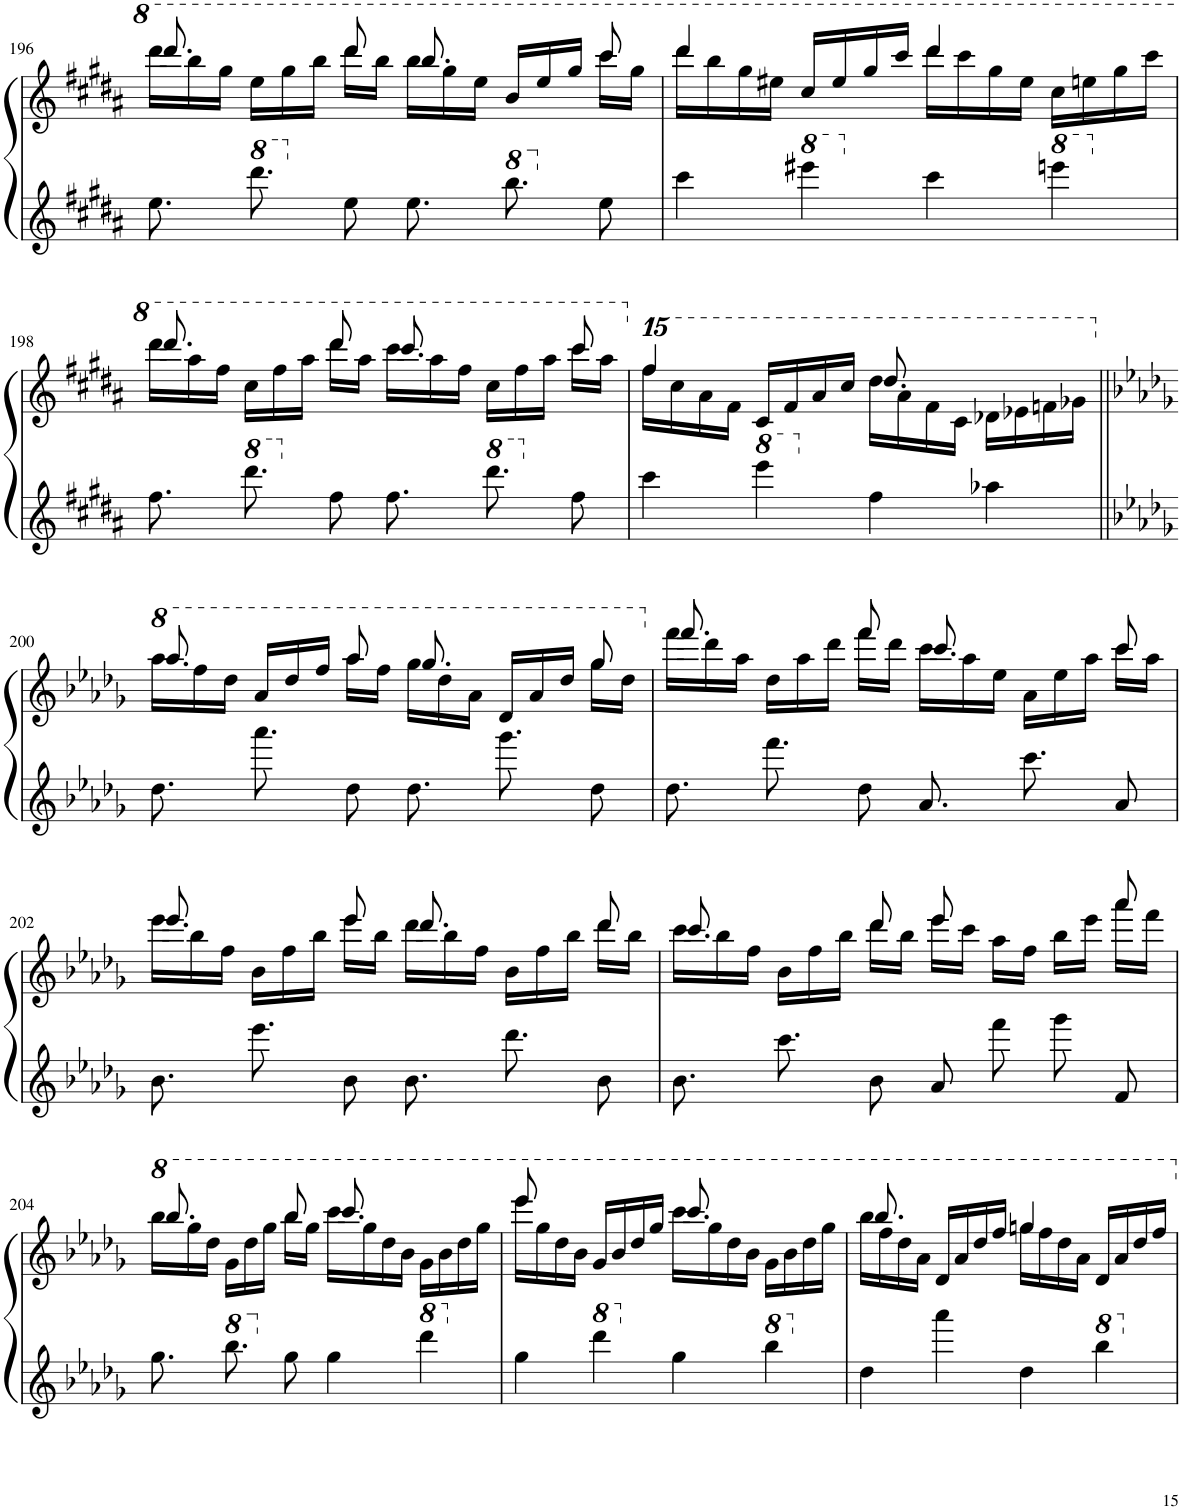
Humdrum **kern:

**kern	**kern
*part1	*part1
*staff2	*staff1
*I"Piano	*
*I'Pno.	*
!!LO:PB:g=z
*clefG2	*clefG2
*k[f#c#g#d#a#]	*k[f#c#g#d#a#]
*M4/4	*M4/4
=196	=196
*	*^
8.ee\L	16dddd#\LL	8.dddd#/
.	16bbb\	.
.	16ggg#\JJ	.
*8va	*	*
8.dddd#\J	16eee\LL	8.ryy
.	16ggg#\	.
.	16bbb\JJ	.
*X8va	*	*
8ee\L	16dddd#\LL	8dddd#/
.	16bbb\JJ	.
8.ee\	16bbb\LL	8.bbb/
.	16ggg#\	.
.	16eee\JJ	.
*8va	*	*
8.bbb\J	16bb/LL	8.ryy
.	16eee/	.
.	16ggg#/JJ	.
*X8va	*	*
8ee\J	16cccc#\LL	8cccc#/
.	16ggg#\JJ	.
=197	=197	=197
4ccc#\	16dddd#\LL	4dddd#/
.	16bbb\	.
.	16ggg#\	.
.	16eee#X\JJ	.
*8va	*	*
4eeee#X\	16ccc#/LL	4ryy
.	16eee#/	.
.	16ggg#/	.
.	16cccc#/JJ	.
*X8va	*	*
4ccc#\	16dddd#\LL	4dddd#/
.	16cccc#\	.
.	16ggg#\	.
.	16eee#\JJ	.
*8va	*	*
4eeeen\	16ccc#\LL	4ryy
.	16eeen\	.
.	16ggg#\	.
.	16cccc#\JJ	.
!!LO:LB:g=z	!!
=198	=198	=198
*X8va	*	*
8.ff#\L	16dddd#\LL	8.dddd#/
.	16aaa#\	.
.	16fff#\JJ	.
*8va	*	*
8.dddd#\J	16ccc#\LL	8.ryy
.	16fff#\	.
.	16aaa#\JJ	.
*X8va	*	*
8ff#\L	16dddd#\LL	8dddd#/
.	16aaa#\JJ	.
8.ff#\	16cccc#\LL	8.cccc#/
.	16aaa#\	.
.	16fff#\JJ	.
*8va	*	*
8.dddd#\J	16ccc#\LL	8.ryy
.	16fff#\	.
.	16aaa#\JJ	.
*X8va	*	*
8ff#\J	16cccc#\LL	8cccc#/
.	16aaa#\JJ	.
=199	=199	=199
*	*15ma	*
4ccc#\	16ffff#\LL	4ffff#/
.	16cccc#\	.
.	16aaa#\	.
.	16fff#\JJ	.
*8va	*	*
4eeee\	16ccc#/LL	4ryy
.	16fff#/	.
.	16aaa#/	.
.	16cccc#/JJ	.
*X8va	*	*
4ff#\	16dddd#\LL	8.dddd#/
.	16aaa#\	.
.	16fff#\	.
.	16ccc#\JJ	4ryy
4aa-X\	16ddd-X\LL	.
.	16eee-X\	.
.	16fffn\	.
.	16ggg-X\JJ	16ryy
!!LO:LB:g=z	!!
=200||	=200||	=200||
*k[b-e-a-d-g-]	*k[b-e-a-d-g-]	*
*	*X15ma	*
*	*8va	*
8.dd-\L	16aaa-\LL	8.aaa-/
.	16fff\	.
.	16ddd-\JJ	.
8.aaa-\J	16aa-/LL	8.ryy
.	16ddd-/	.
.	16fff/JJ	.
8dd-\L	16aaa-\LL	8aaa-/
.	16fff\JJ	.
8.dd-\	16ggg-\LL	8.ggg-/
.	16ddd-\	.
.	16aa-\JJ	.
8.ggg-\J	16dd-/LL	8.ryy
.	16aa-/	.
.	16ddd-/JJ	.
8dd-\J	16ggg-\LL	8ggg-/
.	16ddd-\JJ	.
=201	=201	=201
*	*X8va	*
8.dd-\L	16fff\LL	8.fff/
.	16ddd-\	.
.	16aa-\JJ	.
8.fff\J	16dd-\LL	8.ryy
.	16aa-\	.
.	16ddd-\JJ	.
8dd-\L	16fff\LL	8fff/
.	16ddd-\JJ	.
8.a-\	16ccc\LL	8.ccc/
.	16aa-\	.
.	16ee-\JJ	.
8.ccc\J	16a-\LL	8.ryy
.	16ee-\	.
.	16aa-\JJ	.
8a-/J	16ccc\LL	8ccc/
.	16aa-\JJ	.
!!LO:LB:g=z	!!
=202	=202	=202
8.b-\L	16eee-\LL	8.eee-/
.	16bb-\	.
.	16ff\JJ	.
8.eee-\J	16b-\LL	8.ryy
.	16ff\	.
.	16bb-\JJ	.
8b-\L	16eee-\LL	8eee-/
.	16bb-\JJ	.
8.b-\	16ddd-\LL	8.ddd-/
.	16bb-\	.
.	16ff\JJ	.
8.ddd-\J	16b-\LL	8.ryy
.	16ff\	.
.	16bb-\JJ	.
8b-\J	16ddd-\LL	8ddd-/
.	16bb-\JJ	.
=203	=203	=203
8.b-\L	16ccc\LL	8.ccc/
.	16bb-\	.
.	16ff\JJ	.
8.ccc\J	16b-\LL	8.ryy
.	16ff\	.
.	16bb-\JJ	.
8b-\L	16ddd-\LL	8ddd-/
.	16bb-\JJ	.
8a-\	16eee-\LL	8eee-/
.	16ccc\JJ	.
8fff\J	16aa-\LL	4ryy
.	16ff\JJ	.
8ggg-\L	16bb-\LL	.
.	16eee-\JJ	.
8f\J	16aaa-\LL	8aaa-/
.	16fff\JJ	.
!!LO:LB:g=z	!!
=204	=204	=204
*	*8va	*
8.gg-\L	16bbb-\LL	8.bbb-/
.	16ggg-\	.
.	16ddd-\JJ	.
*8va	*	*
8.bbb-\J	16gg-\LL	8.ryy
.	16ddd-\	.
.	16ggg-\JJ	.
*X8va	*	*
8gg-\	16bbb-\LL	8bbb-/
.	16ggg-\JJ	.
4gg-\	16cccc\LL	8.cccc/
.	16ggg-\	.
.	16ddd-\	.
.	16bb-\JJ	4ryy
*8va	*	*
4dddd-\	16gg-\LL	.
.	16bb-\	.
.	16ddd-\	.
.	16ggg-\JJ	16ryy
=205	=205	=205
*X8va	*	*
4gg-\	16eeee-\LL	8eeee-/
.	16ggg-\	.
.	16ddd-\	4.ryy
.	16bb-\JJ	.
*8va	*	*
4dddd-\	16gg-/LL	.
.	16bb-/	.
.	16ddd-/	.
.	16ggg-/JJ	.
*X8va	*	*
4gg-\	16cccc\LL	8.cccc/
.	16ggg-\	.
.	16ddd-\	.
.	16bb-\JJ	4ryy
*8va	*	*
4bbb-\	16gg-\LL	.
.	16bb-\	.
.	16ddd-\	.
.	16ggg-\JJ	16ryy
=206	=206	=206
*X8va	*	*
4dd-\	16bbb-\LL	8.bbb-/
.	16fff\	.
.	16ddd-\	.
.	16aa-\JJ	16ryy
*	*v	*v
4aaa-\	16dd-/LL
.	16aa-/
.	16ddd-/
.	16fff/JJ
*	*^
4dd-\	16gggn\LL	4ggg/
.	16fff\	.
.	16ddd-\	.
.	16aa-\JJ	.
*8va	*	*
4bbb-\	16dd-/LL	4ryy
.	16aa-/	.
.	16ddd-/	.
.	16fff/JJ	.
*	*v	*v
*X8va	*
*	*X8va
=	=
*-	*-
